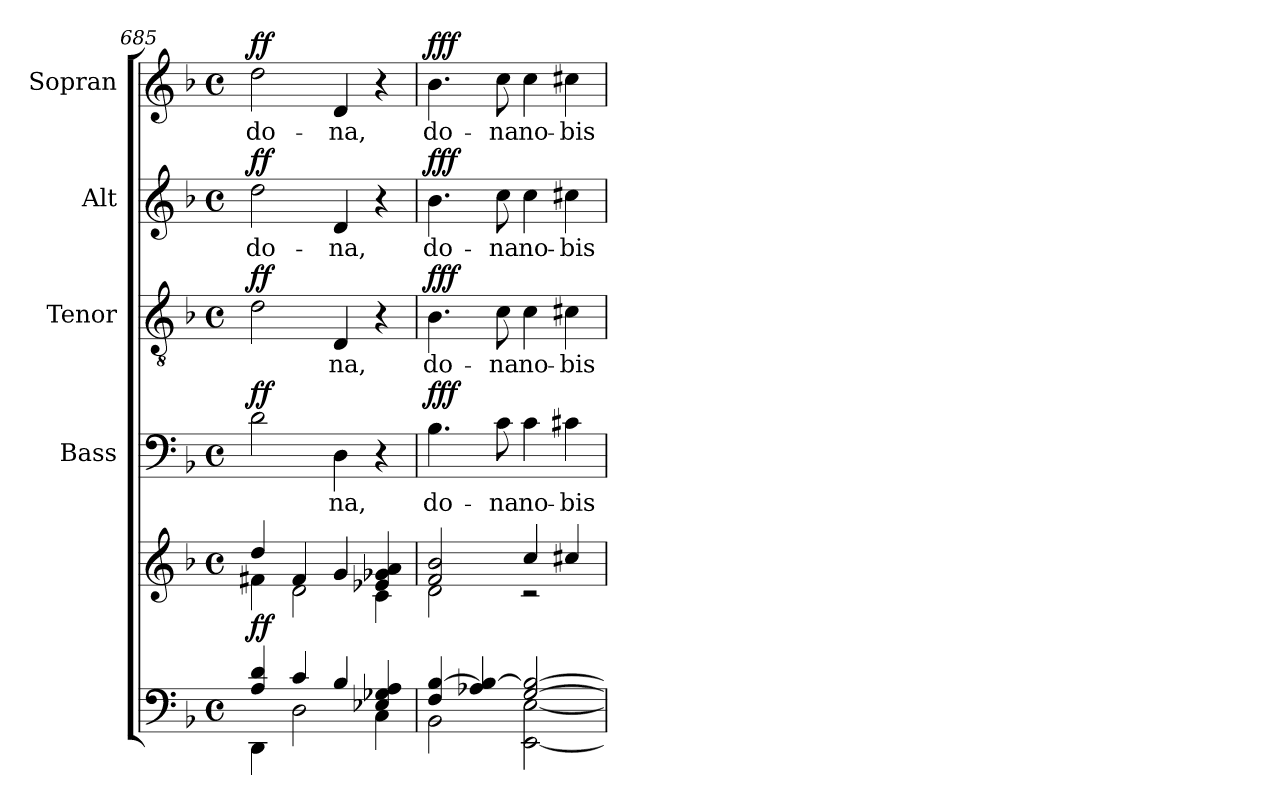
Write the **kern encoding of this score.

**kern	**kern	**dynam	**kern	**text	**dynam	**kern	**text	**dynam	**kern	**text	**dynam	**kern	**text	**dynam
*part5	*part5	*part5	*part4	*part4	*part4	*part3	*part3	*part3	*part2	*part2	*part2	*part1	*part1	*part1
*staff6	*staff5	*staff5/6	*staff4	*staff4	*staff4	*staff3	*staff3	*staff3	*staff2	*staff2	*staff2	*staff1	*staff1	*staff1
*	*	*	*I"Bass	*	*	*I"Tenor	*	*	*I"Alt	*	*	*I"Sopran	*	*
*	*	*	*I'B.	*	*	*I'T.	*	*	*I'A.	*	*	*I'S.	*	*
*clefF4	*clefG2	*	*clefF4	*	*	*clefGv2	*	*	*clefG2	*	*	*clefG2	*	*
*k[b-]	*k[b-]	*	*k[b-]	*	*	*k[b-]	*	*	*k[b-]	*	*	*k[b-]	*	*
*F:	*F:	*	*F:	*	*	*F:	*	*	*F:	*	*	*F:	*	*
*M4/4	*M4/4	*	*M4/4	*	*	*M4/4	*	*	*M4/4	*	*	*M4/4	*	*
*met(c)	*met(c)	*	*met(c)	*	*	*met(c)	*	*	*met(c)	*	*	*met(c)	*	*
=685	=685	=685	=685	=685	=685	=685	=685	=685	=685	=685	=685	=685	=685	=685
*^	*^	*	*	*	*	*	*	*	*	*	*	*	*	*
!	!	!	!	!LO:DY:b	!	!	!LO:DY:a	!	!	!LO:DY:a	!	!LO:LY:b	!LO:DY:a	!	!LO:LY:b	!LO:DY:a
4A/ 4d/	4DD\	4dd/	4f#X\	ff	2d\	.	ff	2d\	.	ff	2dd\	do-	ff	2dd\	do-	ff
4c/	2D\	4f#/	2d\	.	.	.	.	.	.	.	.	.	.	.	.	.
!	!	!	!	!	!	!LO:LY:b	!	!	!LO:LY:b	!	!	!LO:LY:b	!	!	!LO:LY:b	!
4B-/	.	4g/	.	.	4D\	-na,	.	4D/	-na,	.	4d/	-na,	.	4d/	-na,	.
4E-X/ 4G-X/ 4A/	4C\	4e-X/ 4g-X/ 4a/	4c\	.	4r	.	.	4r	.	.	4r	.	.	4r	.	.
=686	=686	=686	=686	=686	=686	=686	=686	=686	=686	=686	=686	=686	=686	=686	=686	=686
!	!	!	!	!	!	!LO:LY:b	!LO:DY:a	!	!LO:LY:b	!LO:DY:a	!	!LO:LY:b	!LO:DY:a	!	!LO:LY:b	!LO:DY:a
4F/ [>4B-/	2BB-\	2f/ 2b-/	2d\	.	4.B-\	do-	fff	4.B-\	do-	fff	4.b-\	do-	fff	4.b-\	do-	fff
4A-X/ 4B-/_	.	.	.	.	.	.	.	.	.	.	.	.	.	.	.	.
!	!	!	!	!	!	!LO:LY:b	!	!	!LO:LY:b	!	!	!LO:LY:b	!	!	!LO:LY:b	!
.	.	.	.	.	8c\	-na	.	8c\	-na	.	8cc\	-na	.	8cc\	-na	.
!	!	!	!	!	!	!LO:LY:b	!	!	!LO:LY:b	!	!	!LO:LY:b	!	!	!LO:LY:b	!
[>2G/ 2B-/_	[<2EE\ [<2E\	4cc/	2rc	.	4c\	no-	.	4c\	no-	.	4cc\	no-	.	4cc\	no-	.
!	!	!	!	!	!	!LO:LY:b	!	!	!LO:LY:b	!	!	!LO:LY:b	!	!	!LO:LY:b	!
.	.	4cc#X/	.	.	4c#X\	-bis	.	4c#X\	-bis	.	4cc#X\	-bis	.	4cc#X\	-bis	.
*v	*v	*	*	*	*	*	*	*	*	*	*	*	*	*	*	*
*	*v	*v	*	*	*	*	*	*	*	*	*	*	*	*	*
=	=	=	=	=	=	=	=	=	=	=	=	=	=	=
*-	*-	*-	*-	*-	*-	*-	*-	*-	*-	*-	*-	*-	*-	*-
